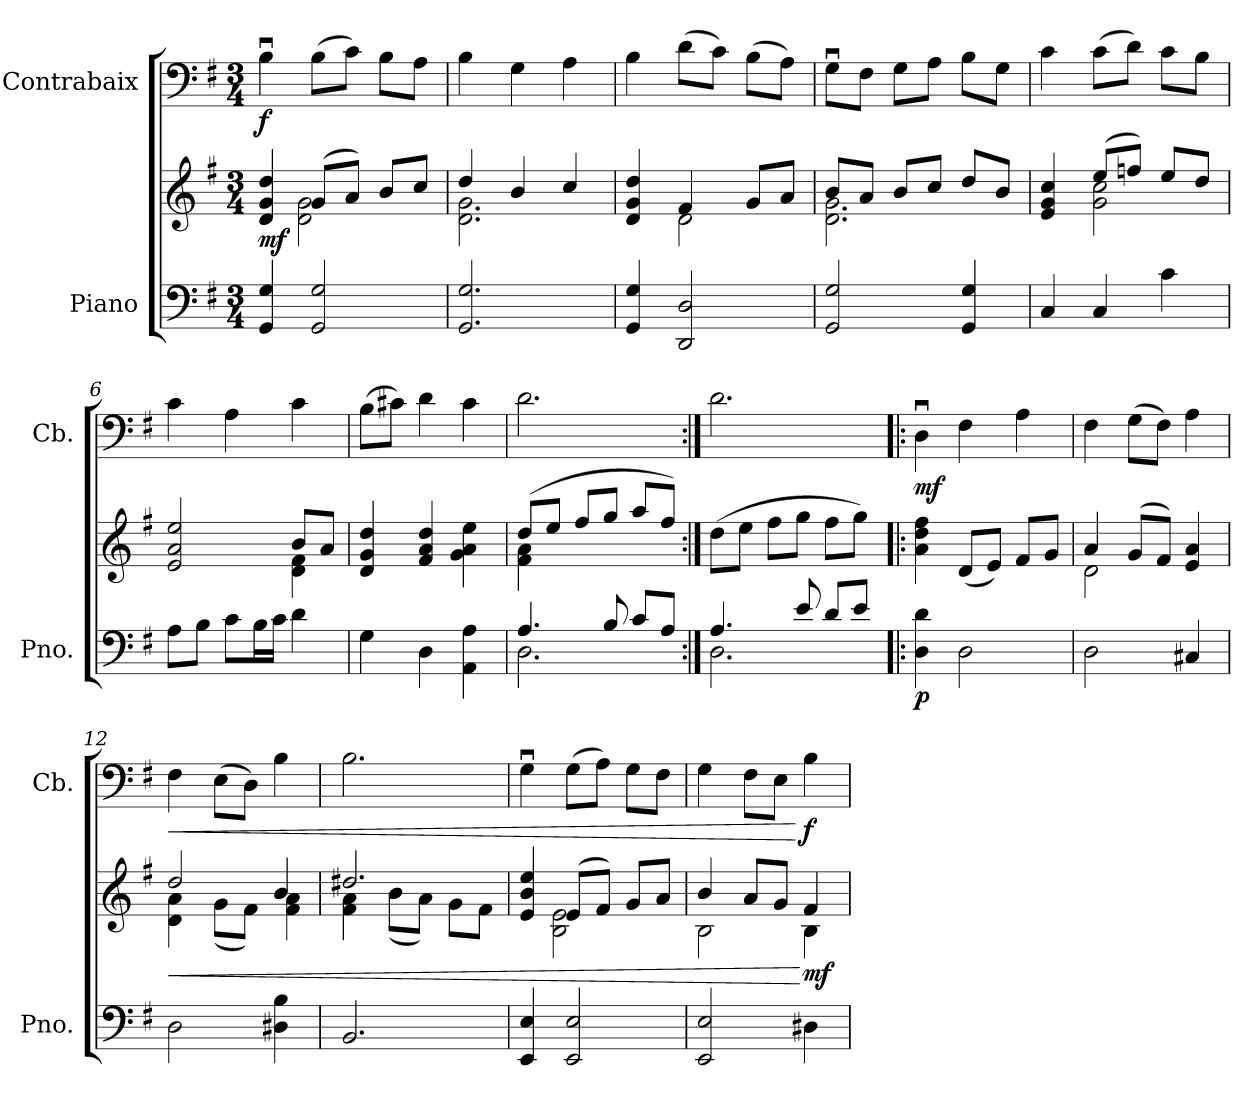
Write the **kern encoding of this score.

**kern	**kern	**dynam	**kern	**dynam
*part2	*part2	*part2	*part1	*part1
*staff3	*staff2	*staff2/3	*staff1	*staff1
*I"Piano	*	*	*I"Contrabaix	*
*I'Pno.	*	*	*I'Cb.	*
*clefF4	*clefG2	*	*clefF4	*
*	*	*	*ITrd7c12	*
*k[f#]	*k[f#]	*	*k[f#]	*
*M3/4	*M3/4	*	*M3/4	*
*MM100	*MM100	*	*MM100	*
=1	=1	=1	=1	=1
*	*^	*	*	*
!	!	!	!LO:DY:b	!	!LO:DY:b
4GG/ 4G/	4d/ 4g/ 4dd/	4ryy	mf	4BBu\	f
2GG/ 2G/	(>8g/L	2d\ 2g\	.	(>8BB\L	.
.	8a/J)	.	.	8C\J)	.
.	8b/L	.	.	8BB\L	.
.	8cc/J	.	.	8AA\J	.
=2	=2	=2	=2	=2	=2
2.GG/ 2.G/	4dd/	2.d\ 2.g\	.	4BB\	.
.	4b/	.	.	4GG\	.
.	4cc/	.	.	4AA\	.
=3	=3	=3	=3	=3	=3
4GG/ 4G/	4d/ 4g/ 4dd/	4ryy	.	4BB\	.
2DD/ 2D/	4f#/	2d\	.	(>8D\L	.
.	.	.	.	8C\J)	.
.	8g/L	.	.	(>8BB\L	.
.	8a/J	.	.	8AA\J)	.
=4	=4	=4	=4	=4	=4
2GG/ 2G/	8b/L	2.d\ 2.g\	.	8GGu\L	.
.	8a/J	.	.	8FF#\J	.
.	8b/L	.	.	8GG\L	.
.	8cc/J	.	.	8AA\J	.
4GG/ 4G/	8dd/L	.	.	8BB\L	.
.	8b/J	.	.	8GG\J	.
=5	=5	=5	=5	=5	=5
4C/	4e/ 4g/ 4cc/	4ryy	.	4C\	.
4C/	(>8ee/L	2g\ 2cc\	.	(>8C\L	.
.	8ffn/J)	.	.	8D\J)	.
4c\	8ee/L	.	.	8C\L	.
.	8dd/J	.	.	8BB\J	.
=6	=6	=6	=6	=6	=6
8A\L	2e/ 2a/ 2ee/	2ryy	.	4C\	.
8B\J	.	.	.	.	.
8c\L	.	.	.	4AA\	.
16B\L	.	.	.	.	.
16c\JJ	.	.	.	.	.
4d\	8b/L	4d\ 4f#\	.	4C\	.
.	8a/J	.	.	.	.
*	*v	*v	*	*	*
=7	=7	=7	=7	=7
4G\	4d/ 4g/ 4dd/	.	(>8BB\L	.
.	.	.	8C#X\J)	.
4D\	4f#/ 4a/ 4dd/	.	4D\	.
4AA\ 4A\	4g\ 4a\ 4ee\	.	4C#\	.
!!LO:LB:g=z
=8	=8	=8	=8	=8
*^	*^	*	*	*
4.A/	2.D\	(>8dd/L	4f#\ 4a\	.	2.D\	.
.	.	8ee/J	.	.	.	.
.	.	8ff#/L	2ryy	.	.	.
8B/	.	8gg/J	.	.	.	.
8c/L	.	8aa/L	.	.	.	.
8A/J	.	8ff#/J)	.	.	.	.
*	*	*v	*v	*	*	*
=9:|!	=9:|!	=9:|!	=9:|!	=9:|!	=9:|!
4.A/	2.D\	(>8dd\L	.	2.D\	.
.	.	8ee\J	.	.	.
.	.	8ff#\L	.	.	.
8e/	.	8gg\J	.	.	.
8d/L	.	8ff#\L	.	.	.
8e/J	.	8gg\J)	.	.	.
*v	*v	*	*	*	*
=10!|:	=10!|:	=10!|:	=10!|:	=10!|:
!	!	!LO:DY:b=2	!	!LO:DY:b
4D\ 4d\	4a\ 4dd\ 4ff#\	p	4DDu\	mf
2D\	(<8d/L	.	4FF#\	.
.	8e/J)	.	.	.
.	8f#/L	.	4AA\	.
.	8g/J	.	.	.
=11	=11	=11	=11	=11
*	*^	*	*	*
2D\	4a/	2d\	.	4FF#\	.
.	(>8g/L	.	.	(>8GG\L	.
.	8f#/J)	.	.	8FF#\J)	.
4C#X/	4e/ 4a/	4ryy	.	4AA\	.
=12	=12	=12	=12	=12	=12
!	!	!	!LO:HP:b	!	!LO:HP:b
2D\	2dd/	4d\ 4a\	<	4FF#\	<
.	.	(<8g\L	.	(>8EE\L	.
.	.	8f#\J)	.	8DD\J)	.
4D#X\ 4B\	4b/	4f#\ 4a\	.	4BB\	.
=13	=13	=13	=13	=13	=13
2.BB/	2.dd#X/	4f#\ 4a\	.	2.BB\	.
.	.	(<8b\L	.	.	.
.	.	8a\J)	.	.	.
.	.	8g\L	.	.	.
.	.	8f#\J	.	.	.
=14	=14	=14	=14	=14	=14
4EE/ 4E/	4e/ 4b/ 4ee/	4ryy	.	4GGu\	.
2EE/ 2E/	(>8e/L	2B\ 2e\	.	(>8GG\L	.
.	8f#/J)	.	.	8AA\J)	.
.	8g/L	.	.	8GG\L	.
.	8a/J	.	.	8FF#\J	.
=15	=15	=15	=15	=15	=15
2EE/ 2E/	4b/	2B\	.	4GG\	.
.	8a/L	.	.	8FF#\L	.
.	8g/J	.	.	8EE\J	.
!	!	!	!LO:DY:n=1:b	!	!LO:DY:n=1:b
4D#X\	4f#/	4B\	[ mf	4BB\	[ f
*	*v	*v	*	*	*
=	=	=	=	=
*-	*-	*-	*-	*-
